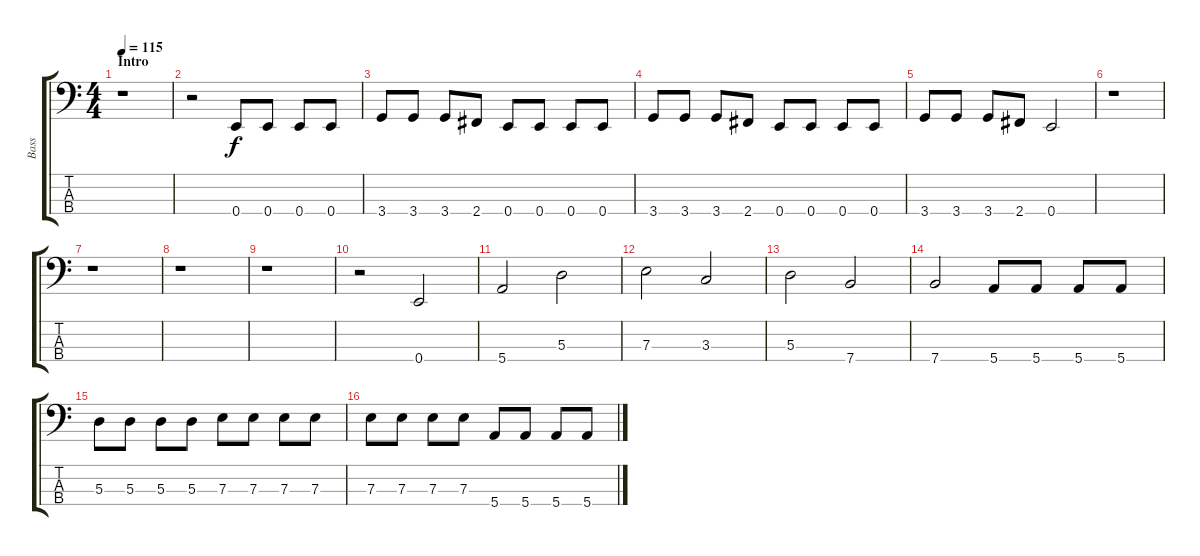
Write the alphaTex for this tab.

\track ("Bass" "Bass") {instrument electricbassfinger}
\staff {score tabs}
\tuning (G2 D2 A1 E1) {hide}
\ts (4 4)
\section ("" "Intro")
\tempo 115
\clef f4
\ks c
r.1{dy f instrument electricbassfinger} |
r.2 0.4.8 0.4.8 0.4.8 0.4.8 |
3.4.8 3.4.8 3.4.8 2.4.8 0.4.8 0.4.8 0.4.8 0.4.8 |
3.4.8 3.4.8 3.4.8 2.4.8 0.4.8 0.4.8 0.4.8 0.4.8 |
3.4.8 3.4.8 3.4.8 2.4.8 0.4.2 |
r.1 |
r.1 |
r.1 |
r.1 |
r.2 0.4.2 |
5.4.2 5.3.2 |
7.3.2 3.3.2 |
5.3.2 7.4.2 |
7.4.2 5.4.8 5.4.8 5.4.8 5.4.8 |
5.3.8 5.3.8 5.3.8 5.3.8 7.3.8 7.3.8 7.3.8 7.3.8 |
7.3.8 7.3.8 7.3.8 7.3.8 5.4.8 5.4.8 5.4.8 5.4.8
